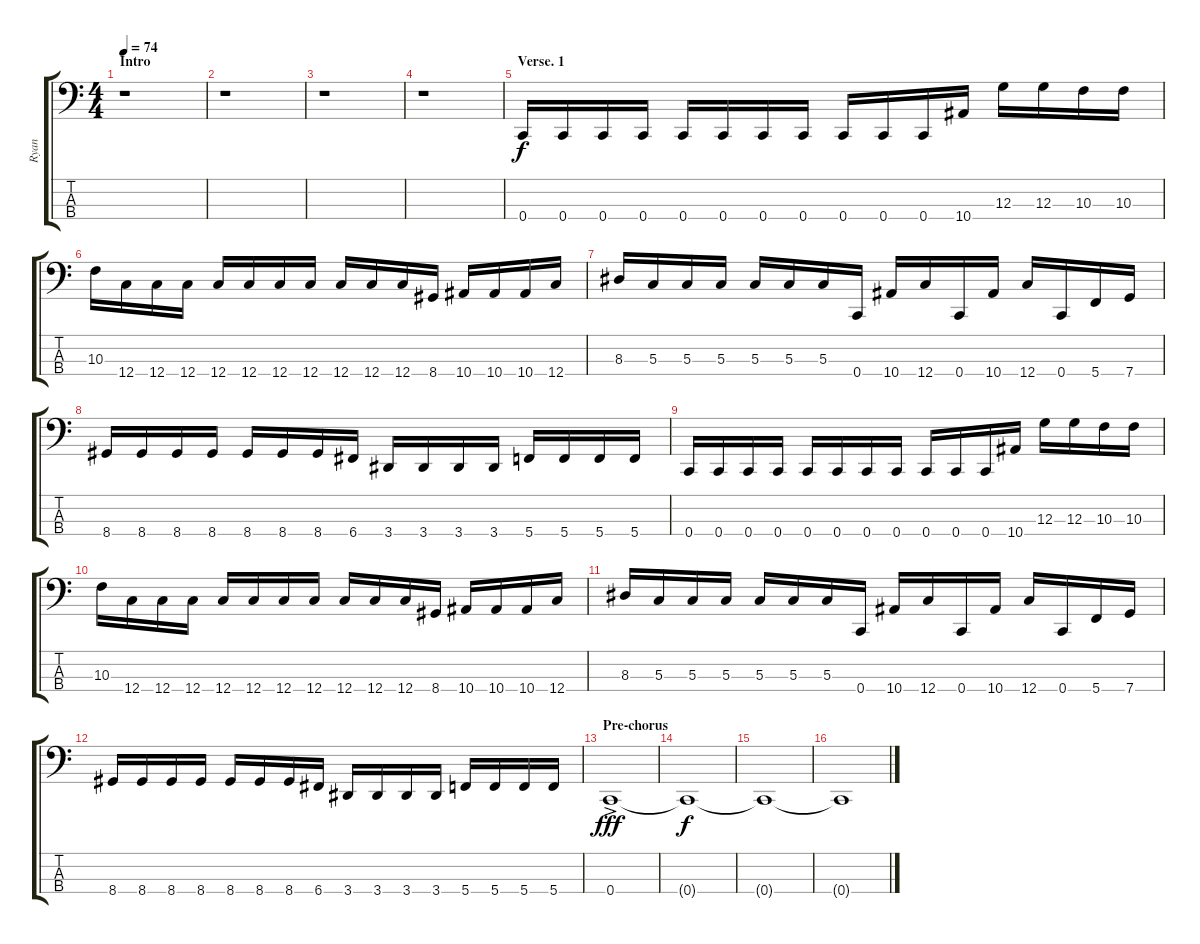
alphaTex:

\track ("Ryan" "Ryan") {instrument electricbassfinger}
\staff {score tabs}
\tuning (F2 C2 G1 C1) {hide}
\ts (4 4)
\section ("" "Intro")
\tempo 74
\clef f4
\ks c
r.1{dy f instrument electricbassfinger} |
r.1 |
r.1 |
r.1 |
\section ("" "Verse. 1")
0.4.16 0.4.16 0.4.16 0.4.16 0.4.16 0.4.16 0.4.16 0.4.16 0.4.16 0.4.16 0.4.16 10.4.16 12.3.16 12.3.16 10.3.16 10.3.16 |
10.3.16 12.4.16 12.4.16 12.4.16 12.4.16 12.4.16 12.4.16 12.4.16 12.4.16 12.4.16 12.4.16 8.4.16 10.4.16 10.4.16 10.4.16 12.4.16 |
8.3.16 5.3.16 5.3.16 5.3.16 5.3.16 5.3.16 5.3.16 0.4.16 10.4.16 12.4.16 0.4.16 10.4.16 12.4.16 0.4.16 5.4.16 7.4.16 |
8.4.16 8.4.16 8.4.16 8.4.16 8.4.16 8.4.16 8.4.16 6.4.16 3.4.16 3.4.16 3.4.16 3.4.16 5.4.16 5.4.16 5.4.16 5.4.16 |
0.4.16 0.4.16 0.4.16 0.4.16 0.4.16 0.4.16 0.4.16 0.4.16 0.4.16 0.4.16 0.4.16 10.4.16 12.3.16 12.3.16 10.3.16 10.3.16 |
10.3.16 12.4.16 12.4.16 12.4.16 12.4.16 12.4.16 12.4.16 12.4.16 12.4.16 12.4.16 12.4.16 8.4.16 10.4.16 10.4.16 10.4.16 12.4.16 |
8.3.16 5.3.16 5.3.16 5.3.16 5.3.16 5.3.16 5.3.16 0.4.16 10.4.16 12.4.16 0.4.16 10.4.16 12.4.16 0.4.16 5.4.16 7.4.16 |
8.4.16 8.4.16 8.4.16 8.4.16 8.4.16 8.4.16 8.4.16 6.4.16 3.4.16 3.4.16 3.4.16 3.4.16 5.4.16 5.4.16 5.4.16 5.4.16 |
\section ("" "Pre-chorus")
0.4{ac}.1{dy fff} |
0.4{t}.1{dy f} |
0.4{t}.1 |
0.4{t}.1
